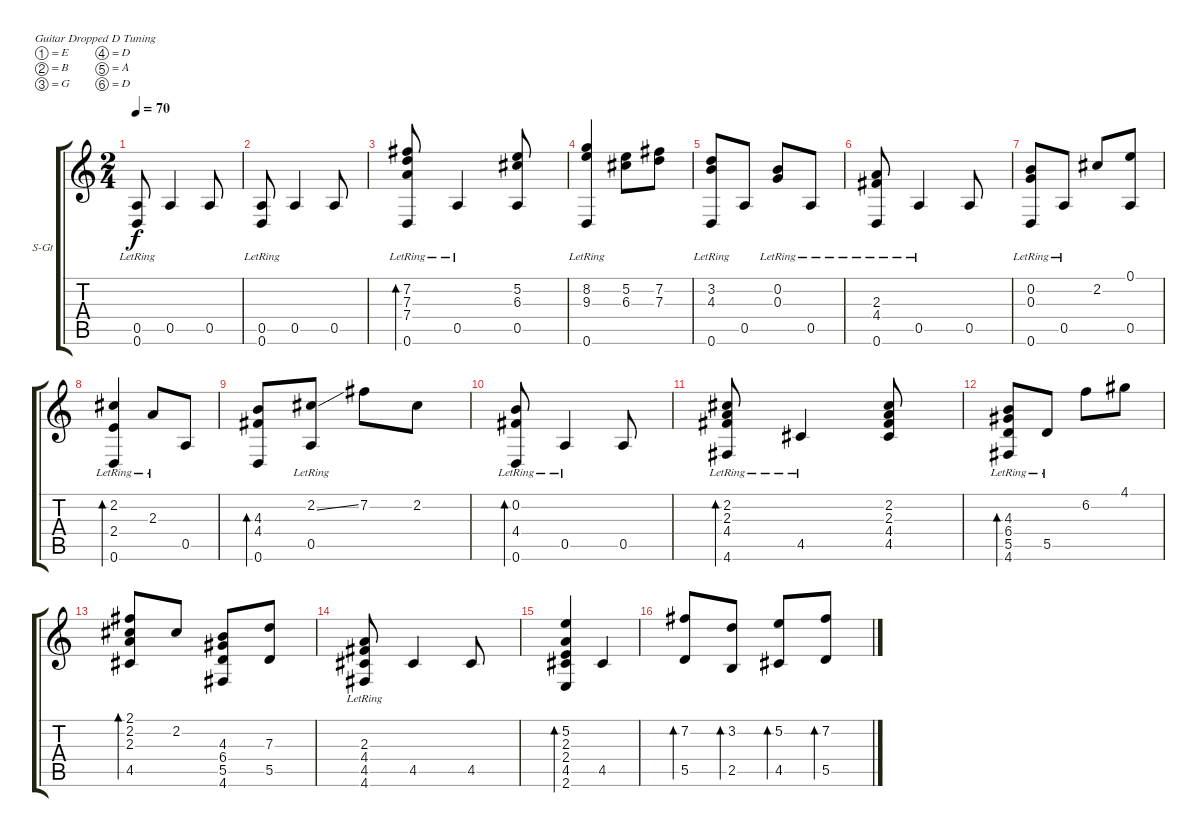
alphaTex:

\bracketExtendMode groupsimilarinstruments
\firstSystemTrackNameOrientation horizontal
\otherSystemsTrackNameOrientation horizontal
\track ("" "S-Gt") {instrument acousticguitarsteel}
\staff {score tabs}
\tuning (E4 B3 G3 D3 A2 D2)
\ts (2 4)
\tempo 70
\clef g2
\ks c
(0.5 0.6{lr}).8{dy f instrument acousticguitarsteel} 0.5.4 0.5.8 |
(0.5 0.6{lr}).8 0.5.4 0.5.8 |
(7.2{lr} 7.3{lr} 7.4{lr} 0.6{lr}).8{bd 30} 0.5{lr}.4 (5.2 6.3 0.5).8 |
(8.2{lr} 9.3{lr} 0.6{lr}).4 (5.2 6.3).8 (7.2 7.3).8 |
(3.2{lr} 4.3{lr} 0.6).8 0.5.8 (0.2{lr} 0.3{lr}).8 0.5{lr}.8 |
(2.3{lr} 4.4{lr} 0.6).8 0.5{lr}.4 0.5.8 |
(0.2{lr} 0.3{lr} 0.6).8 0.5{lr}.8 2.2.8 (0.1 0.5).8 |
(2.2{lr} 2.4{lr} 0.6).4{bd 30} 2.3{lr}.8 0.5.8 |
(4.3 4.4 0.6).8{bd 30} (2.2{ss} 0.5{lr}).8 7.2.8 2.2.8 |
(0.2{lr} 4.4{lr} 0.6{lr}).8{bd 30} 0.5{lr}.4 0.5.8 |
(2.2{lr} 2.3{lr} 4.4{lr} 4.6{lr}).8{bd 30} 4.5{lr}.4 (2.2 2.3 4.4 4.5).8 |
(4.3{lr} 6.4{lr} 5.5 4.6{lr}).8{bd 30} 5.5{lr}.8 6.2.8 4.1.8 |
(2.1 2.2 2.3 4.5).8{bd 30} 2.2.8 (4.3 6.4 5.5 4.6).8 (7.3 5.5).8 |
(2.3{lr} 4.4{lr} 4.5{lr} 4.6{lr}).8 4.5.4 4.5.8 |
(5.2 2.3 2.4 4.5 2.6).4{bd 30} 4.5.4 |
(7.2 5.5).8{bd 120} (3.2 2.5).8{bd 120} (5.2 4.5).8{bd 120} (7.2 5.5).8{bd 120}
